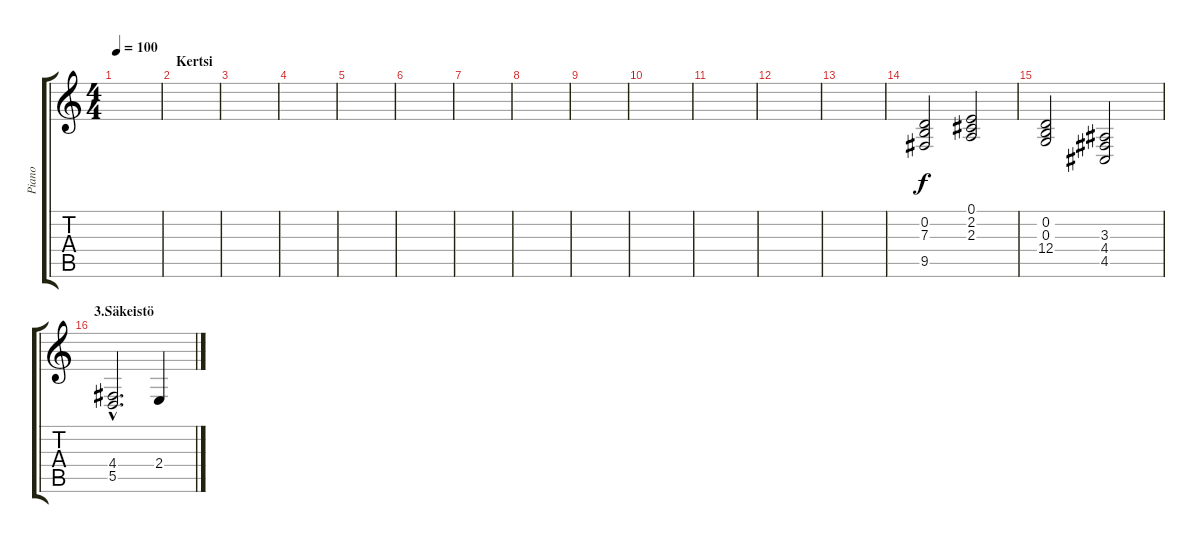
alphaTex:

\track ("Piano" "Piano") {instrument acousticgrandpiano}
\staff {score tabs}
\tuning (E4 B3 G3 D3 A2 E2) {hide}
\ts (4 4)
\tempo 100
\clef g2
\ks c
|
\section ("" "Kertsi")
|
|
|
|
|
|
|
|
|
|
|
|
(0.2 7.3 9.5).2 (0.1 2.2 2.3).2 |
(0.2 0.3 12.4).2 (3.3 4.4 4.5).2 |
\section ("" "3.Säkeistö")
(4.4{hac} 5.5{hac}).2{d} 2.4.4
